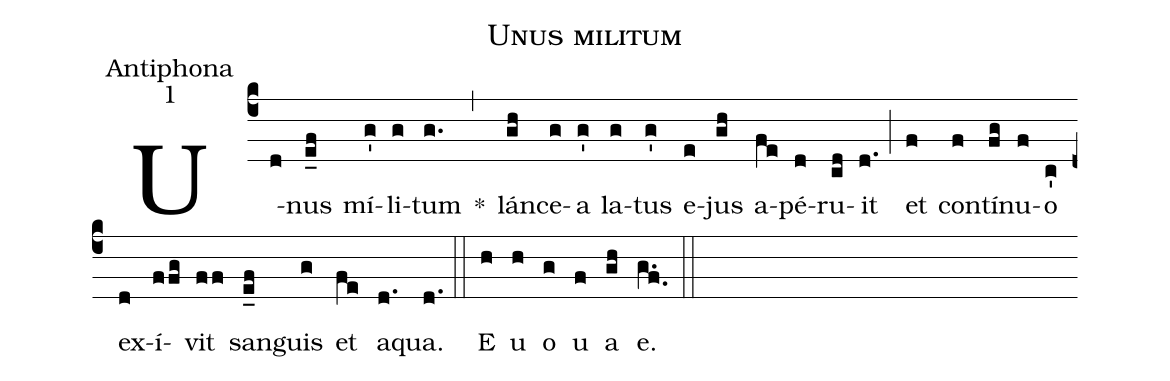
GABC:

name:Unus militum;
office-part:Antiphona;
mode:1;
%%
(c4) U(d)nus(e_f) mí(g')li(g)tum(g.) *(,) lán(gh)ce(g)a(g') la(g)tus(g') e(e)jus(gh) a(fe)pé(d)ru(cd)it(d.) (;) et(f) con(f)tí(fg)nu(f)o(c') ex(d)í(ffg)vit(ff) san(e_f)guis(g) et(fe) a(d.)qua.(d.) (::) E(h) u(h) o(g) u(f) a(gh) e.(g.f.) (::)
